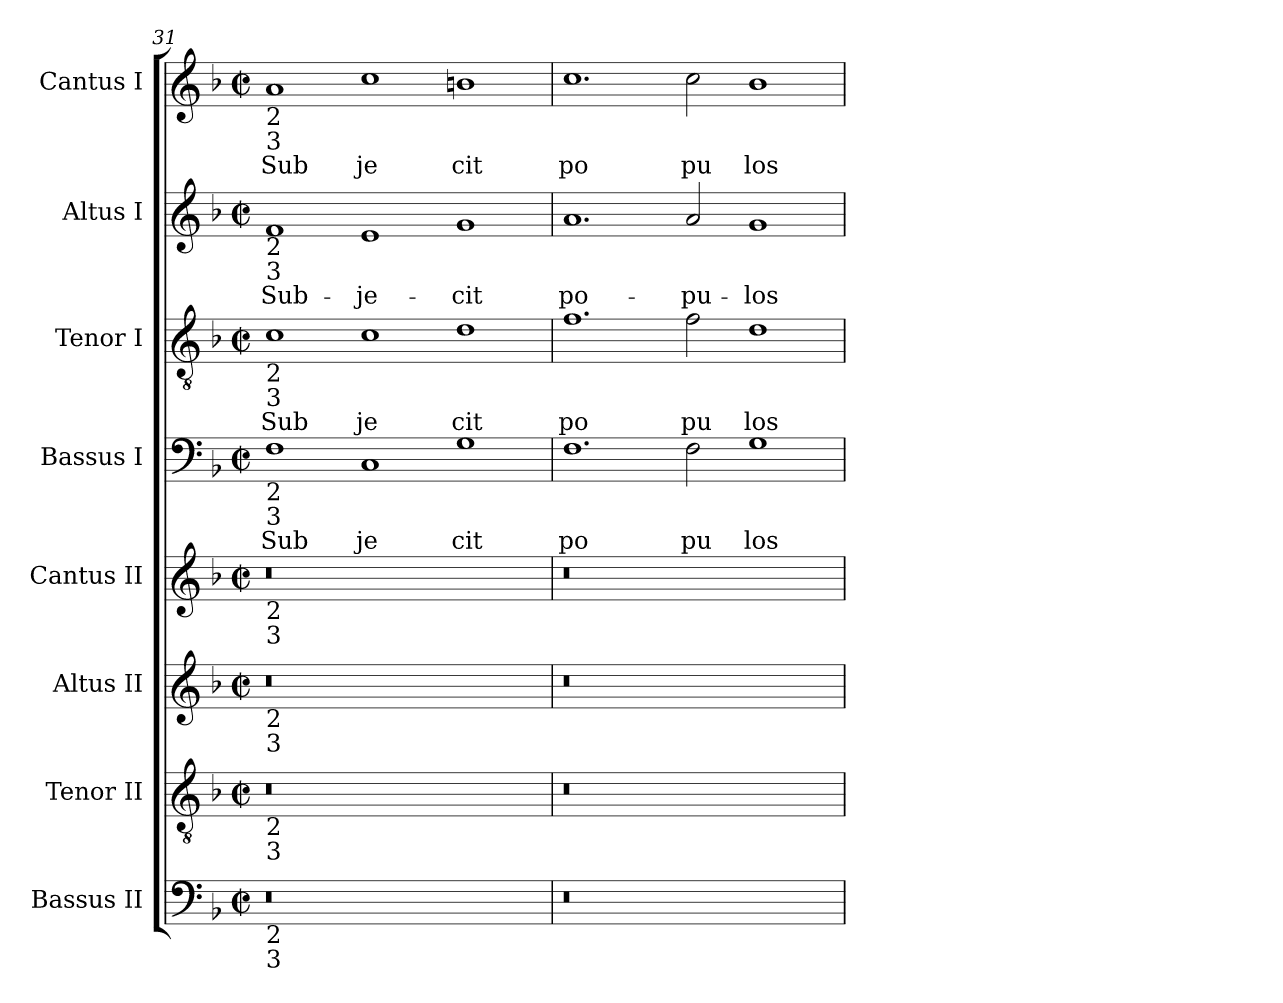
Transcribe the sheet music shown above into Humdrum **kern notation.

**kern	**kern	**kern	**kern	**kern	**text	**kern	**text	**kern	**text	**kern	**text
*part8	*part7	*part6	*part5	*part4	*part4	*part3	*part3	*part2	*part2	*part1	*part1
*staff8	*staff7	*staff6	*staff5	*staff4	*staff4	*staff3	*staff3	*staff2	*staff2	*staff1	*staff1
*I"Bassus II	*I"Tenor II	*I"Altus II	*I"Cantus II	*I"Bassus I	*	*I"Tenor I	*	*I"Altus I	*	*I"Cantus I	*
!!LO:LB:g=z
*clefF4	*clefGv2	*clefG2	*clefG2	*clefF4	*	*clefGv2	*	*clefG2	*	*clefG2	*
*k[b-]	*k[b-]	*k[b-]	*k[b-]	*k[b-]	*	*k[b-]	*	*k[b-]	*	*k[b-]	*
*F:	*F:	*F:	*F:	*F:	*	*F:	*	*F:	*	*F:	*
*M2/2	*M2/2	*M2/2	*M2/2	*M2/2	*	*M2/2	*	*M2/2	*	*M2/2	*
*met(c|)	*met(c|)	*met(c|)	*met(c|)	*met(c|)	*	*met(c|)	*	*met(c|)	*	*met(c|)	*
=31	=31	=31	=31	=31	=31	=31	=31	=31	=31	=31	=31
!	!	!	!	!	!	!	!	!	!	!LO:TX:b:t=2	!
!	!	!	!	!	!	!	!	!	!	!LO:TX:b:t=3	!
!	!	!	!	!	!	!	!	!LO:TX:b:t=2	!	!	!
!	!	!	!	!	!	!	!	!LO:TX:b:t=3	!	!	!
!	!	!	!	!	!	!LO:TX:b:t=2	!	!	!	!	!
!	!	!	!	!	!	!LO:TX:b:t=3	!	!	!	!	!
!	!	!	!	!LO:TX:b:t=2	!	!	!	!	!	!	!
!	!	!	!	!LO:TX:b:t=3	!	!	!	!	!	!	!
!	!	!	!LO:TX:b:t=2	!	!	!	!	!	!	!	!
!	!	!	!LO:TX:b:t=3	!	!	!	!	!	!	!	!
!	!	!LO:TX:b:t=2	!	!	!	!	!	!	!	!	!
!	!	!LO:TX:b:t=3	!	!	!	!	!	!	!	!	!
!	!LO:TX:b:t=2	!	!	!	!	!	!	!	!	!	!
!	!LO:TX:b:t=3	!	!	!	!	!	!	!	!	!	!
!LO:TX:b:t=2	!	!	!	!	!	!	!	!	!	!	!
!LO:TX:b:t=3	!	!	!	!	!	!	!	!	!	!	!
!	!	!	!	!	!LO:LY:b:cj	!	!LO:LY:b:cj	!	!LO:LY:b:cj	!	!LO:LY:b:cj
0.r	0.r	0.r	0.r	1F	Sub	1c	Sub	1f	Sub-	1a	Sub
!	!	!	!	!	!LO:LY:b:cj	!	!LO:LY:b:cj	!	!LO:LY:b:cj	!	!LO:LY:b:cj
.	.	.	.	1C	je	1c	je	1e	-je-	1cc	je
!	!	!	!	!	!LO:LY:b:cj	!	!LO:LY:b:cj	!	!LO:LY:b:cj	!	!LO:LY:b:cj
.	.	.	.	1G	cit	1d	cit	1g	-cit	1bn	cit
=32	=32	=32	=32	=32	=32	=32	=32	=32	=32	=32	=32
!	!	!	!	!	!LO:LY:b:cj	!	!LO:LY:b:cj	!	!LO:LY:b:cj	!	!LO:LY:b:cj
0.r	0.r	0.r	0.r	1.F	po	1.f	po	1.a	po-	1.cc	po
!	!	!	!	!	!LO:LY:b:cj	!	!LO:LY:b:cj	!	!LO:LY:b:cj	!	!LO:LY:b:cj
.	.	.	.	2F\	pu	2f\	pu	2a/	-pu-	2cc\	pu
!	!	!	!	!	!LO:LY:b:cj	!	!LO:LY:b:cj	!	!LO:LY:b:cj	!	!LO:LY:b:cj
.	.	.	.	1G	los	1d	los	1g	-los	1b-	los
=	=	=	=	=	=	=	=	=	=	=	=
*-	*-	*-	*-	*-	*-	*-	*-	*-	*-	*-	*-
